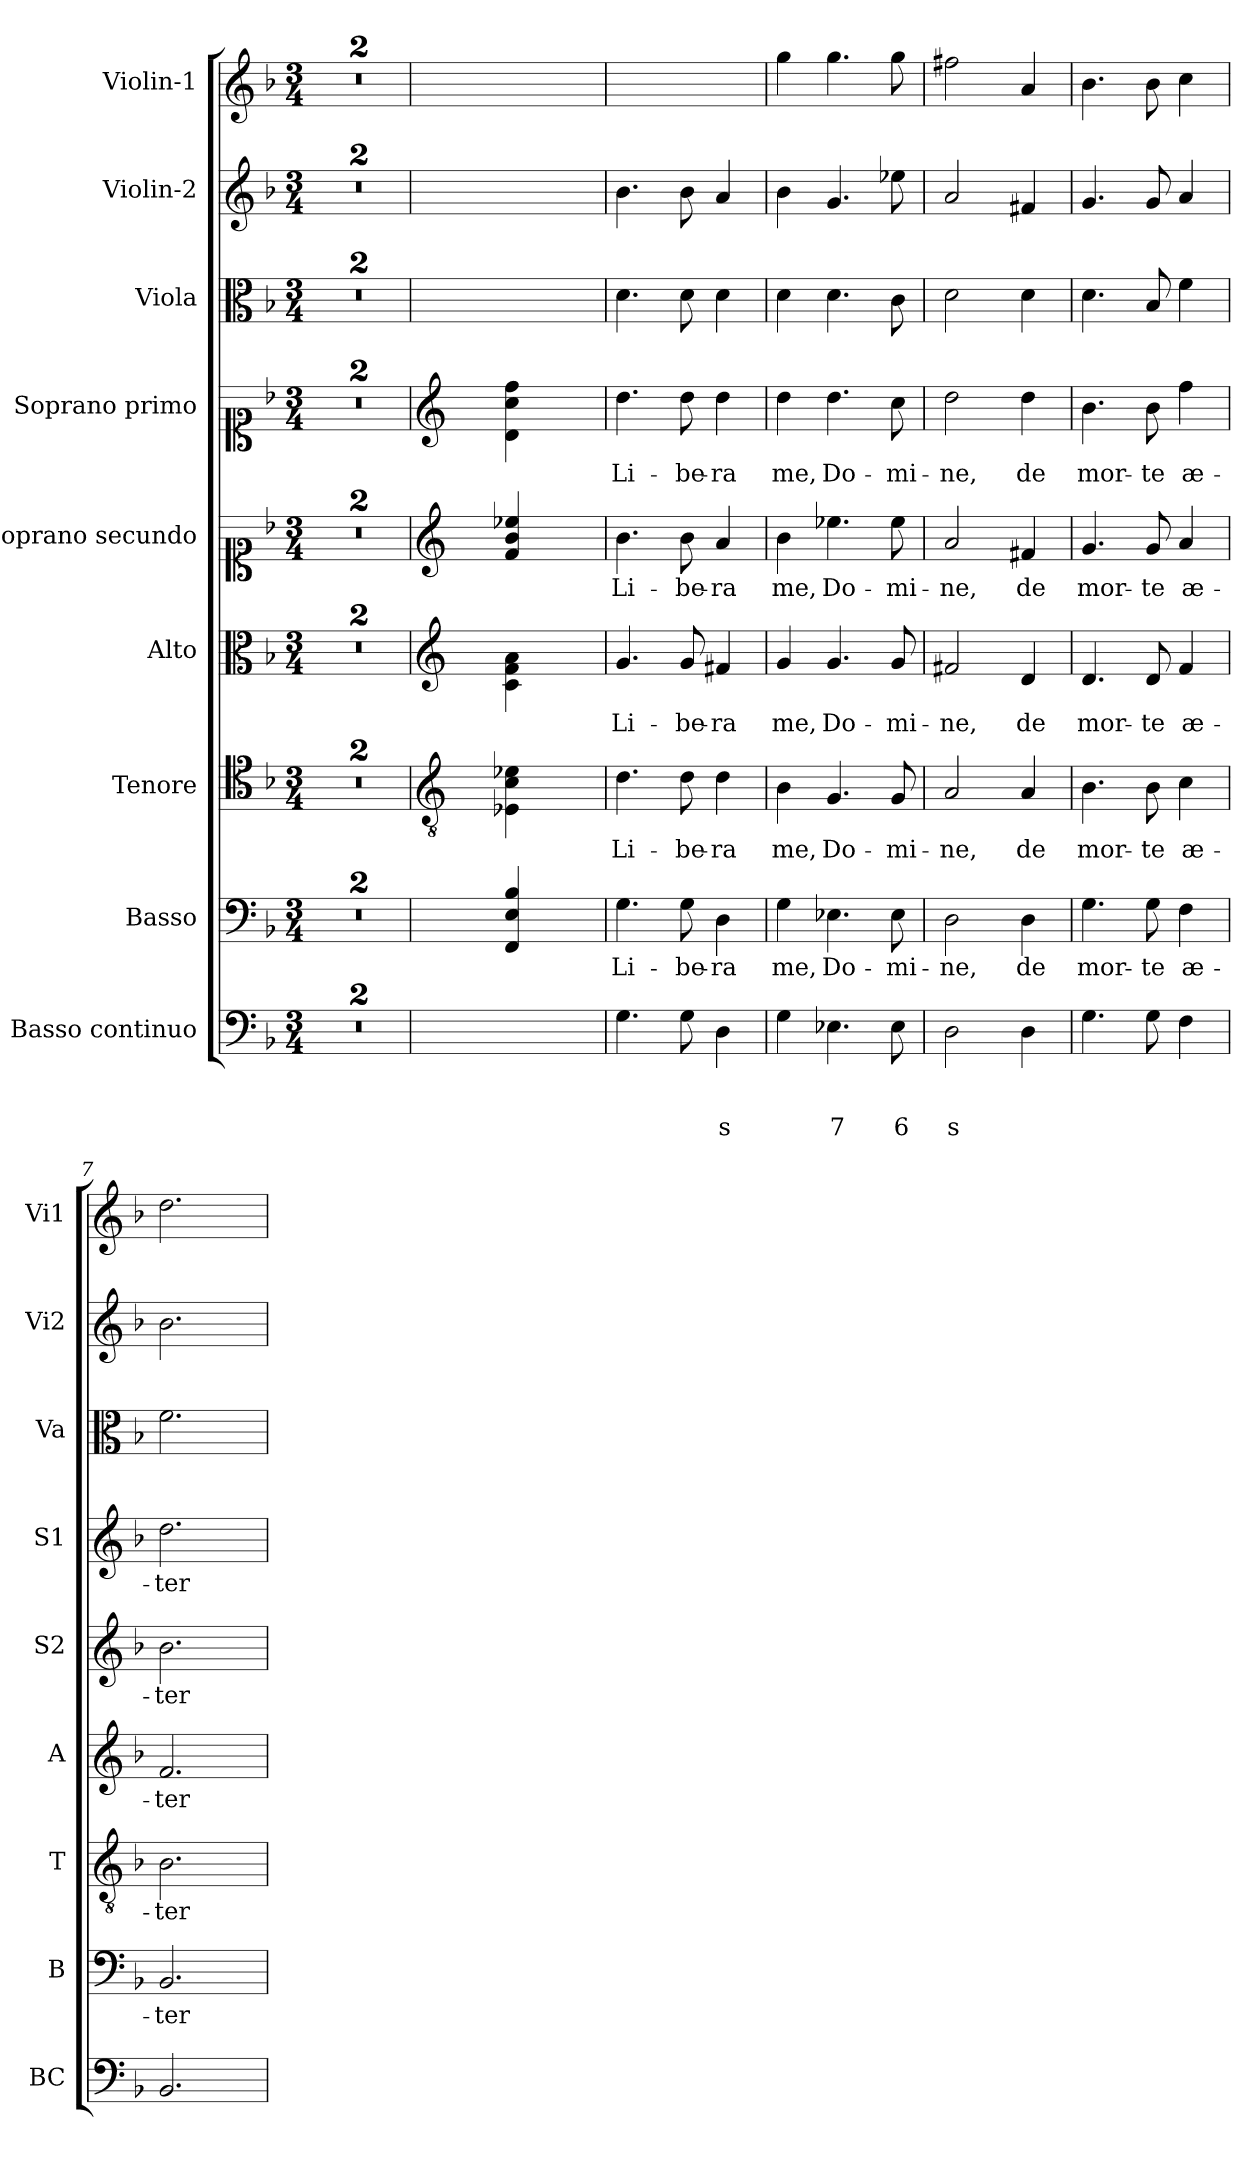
**kern	**text	**text	**text	**kern	**text	**kern	**text	**kern	**text	**kern	**text	**kern	**text	**kern	**kern	**kern
*part9	*part9	*part9	*part9	*part8	*part8	*part7	*part7	*part6	*part6	*part5	*part5	*part4	*part4	*part3	*part2	*part1
*staff9	*staff9	*staff9	*staff9	*staff8	*staff8	*staff7	*staff7	*staff6	*staff6	*staff5	*staff5	*staff4	*staff4	*staff3	*staff2	*staff1
*I"Basso continuo	*	*	*	*I"Basso	*	*I"Tenore	*	*I"Alto	*	*I"Soprano secundo	*	*I"Soprano primo	*	*I"Viola	*I"Violin-2	*I"Violin-1
*I'BC	*	*	*	*I'B	*	*I'T	*	*I'A	*	*I'S2	*	*I'S1	*	*I'Va	*I'Vi2	*I'Vi1
*clefF4	*	*	*	*clefF4	*	*clefC4	*	*clefC3	*	*clefC1	*	*clefC1	*	*clefC3	*clefG2	*clefG2
*k[b-]	*	*	*	*k[b-]	*	*k[b-]	*	*k[b-]	*	*k[b-]	*	*k[b-]	*	*k[b-]	*k[b-]	*k[b-]
*F:	*	*	*	*F:	*	*F:	*	*F:	*	*F:	*	*F:	*	*F:	*F:	*F:
*M3/4	*	*	*	*M3/4	*	*M3/4	*	*M3/4	*	*M3/4	*	*M3/4	*	*M3/4	*M3/4	*M3/4
=1	=1	=1	=1	=1	=1	=1	=1	=1	=1	=1	=1	=1	=1	=1	=1	=1
2.ryy	.	.	.	2.ryy	.	2.ryy	.	2.ryy	.	2.ryy	.	2.ryy	.	2.ryy	2.ryy	2.ryy
=2	=2	=2	=2	=2	=2	=2	=2	=2	=2	=2	=2	=2	=2	=2	=2	=2
2.r	.	.	.	2.r	.	2.r	.	2.r	.	2.r	.	2.r	.	2.r	2.r	2.r
=3	=3	=3	=3	=3	=3	=3	=3	=3	=3	=3	=3	=3	=3	=3	=3	=3
*	*	*	*	*	*	*clefGv2	*	*clefG2	*	*clefG2	*	*clefG2	*	*	*	*
2.ryy	.	.	.	4ryy	.	4ryy	.	4ryy	.	4ryy	.	4ryy	.	2.ryy	2.ryy	2.ryy
.	.	.	.	4FF!/ 4E!/ 4B-!/	.	4E-X!\ 4c!\ 4e-X!\	.	4c!\ 4f!\ 4a!\	.	4f!/ 4b-!/ 4ee-X!/	.	4d!\ 4cc!\ 4ff!\	.	.	.	.
.	.	.	.	4ryy	.	4ryy	.	4ryy	.	4ryy	.	4ryy	.	.	.	.
=3X1	=3X1	=3X1	=3X1	=3X1	=3X1	=3X1	=3X1	=3X1	=3X1	=3X1	=3X1	=3X1	=3X1	=3X1	=3X1	=3X1
!	!	!	!	!	!LO:LY:b	!	!LO:LY:b	!	!LO:LY:b	!	!LO:LY:b	!	!LO:LY:b	!	!	!
4.G\	.	.	.	4.G\	Li-	4.d\	Li-	4.g/	Li-	4.b-\	Li-	4.dd\	Li-	4.d\	4.b-\	2.ryy
!	!	!	!	!	!LO:LY:b	!	!LO:LY:b	!	!LO:LY:b	!	!LO:LY:b	!	!LO:LY:b	!	!	!
8G\	.	.	.	8G\	-be-	8d\	-be-	8g/	-be-	8b-\	-be-	8dd\	-be-	8d\	8b-\	.
!	!	!	!LO:LY:b	!	!LO:LY:b	!	!LO:LY:b	!	!LO:LY:b	!	!LO:LY:b	!	!LO:LY:b	!	!	!
4D\	.	.	s	4D\	-ra	4d\	-ra	4f#X/	-ra	4a/	-ra	4dd\	-ra	4d\	4a/	.
=4	=4	=4	=4	=4	=4	=4	=4	=4	=4	=4	=4	=4	=4	=4	=4	=4
!	!	!	!	!	!LO:LY:b	!	!LO:LY:b	!	!LO:LY:b	!	!LO:LY:b	!	!LO:LY:b	!	!	!
4G\	.	.	.	4G\	me,	4B-\	me,	4g/	me,	4b-\	me,	4dd\	me,	4d\	4b-\	4gg\
!	!	!	!LO:LY:b	!	!LO:LY:b	!	!LO:LY:b	!	!LO:LY:b	!	!LO:LY:b	!	!LO:LY:b	!	!	!
4.E-X\	.	.	7	4.E-X\	Do-	4.G/	Do-	4.g/	Do-	4.ee-X\	Do-	4.dd\	Do-	4.d\	4.g/	4.gg\
!	!	!	!LO:LY:b	!	!LO:LY:b	!	!LO:LY:b	!	!LO:LY:b	!	!LO:LY:b	!	!LO:LY:b	!	!	!
8E-\	.	.	6	8E-\	-mi-	8G/	-mi-	8g/	-mi-	8ee-\	-mi-	8cc\	-mi-	8c\	8ee-X\	8gg\
=5	=5	=5	=5	=5	=5	=5	=5	=5	=5	=5	=5	=5	=5	=5	=5	=5
!	!	!	!LO:LY:b	!	!LO:LY:b	!	!LO:LY:b	!	!LO:LY:b	!	!LO:LY:b	!	!LO:LY:b	!	!	!
2D\	.	.	s	2D\	-ne,	2A/	-ne,	2f#X/	-ne,	2a/	-ne,	2dd\	-ne,	2d\	2a/	2ff#X\
!	!	!	!	!	!LO:LY:b	!	!LO:LY:b	!	!LO:LY:b	!	!LO:LY:b	!	!LO:LY:b	!	!	!
4D\	.	.	.	4D\	de	4A/	de	4d/	de	4f#X/	de	4dd\	de	4d\	4f#X/	4a/
=6	=6	=6	=6	=6	=6	=6	=6	=6	=6	=6	=6	=6	=6	=6	=6	=6
!	!	!	!	!	!LO:LY:b	!	!LO:LY:b	!	!LO:LY:b	!	!LO:LY:b	!	!LO:LY:b	!	!	!
4.G\	.	.	.	4.G\	mor-	4.B-\	mor-	4.d/	mor-	4.g/	mor-	4.b-\	mor-	4.d\	4.g/	4.b-\
!	!	!	!	!	!LO:LY:b	!	!LO:LY:b	!	!LO:LY:b	!	!LO:LY:b	!	!LO:LY:b	!	!	!
8G\	.	.	.	8G\	-te	8B-\	-te	8d/	-te	8g/	-te	8b-\	-te	8B-/	8g/	8b-\
!	!	!	!	!	!LO:LY:b	!	!LO:LY:b	!	!LO:LY:b	!	!LO:LY:b	!	!LO:LY:b	!	!	!
4F\	.	.	.	4F\	æ-	4c\	æ-	4f/	æ-	4a/	æ-	4ff\	æ-	4f\	4a/	4cc\
=7	=7	=7	=7	=7	=7	=7	=7	=7	=7	=7	=7	=7	=7	=7	=7	=7
!	!	!	!	!	!LO:LY:b	!	!LO:LY:b	!	!LO:LY:b	!	!LO:LY:b	!	!LO:LY:b	!	!	!
2.BB-/	.	.	.	2.BB-/	-ter-	2.B-\	-ter-	2.f/	-ter-	2.b-\	-ter-	2.dd\	-ter-	2.f\	2.b-\	2.dd\
=	=	=	=	=	=	=	=	=	=	=	=	=	=	=	=	=
*-	*-	*-	*-	*-	*-	*-	*-	*-	*-	*-	*-	*-	*-	*-	*-	*-
